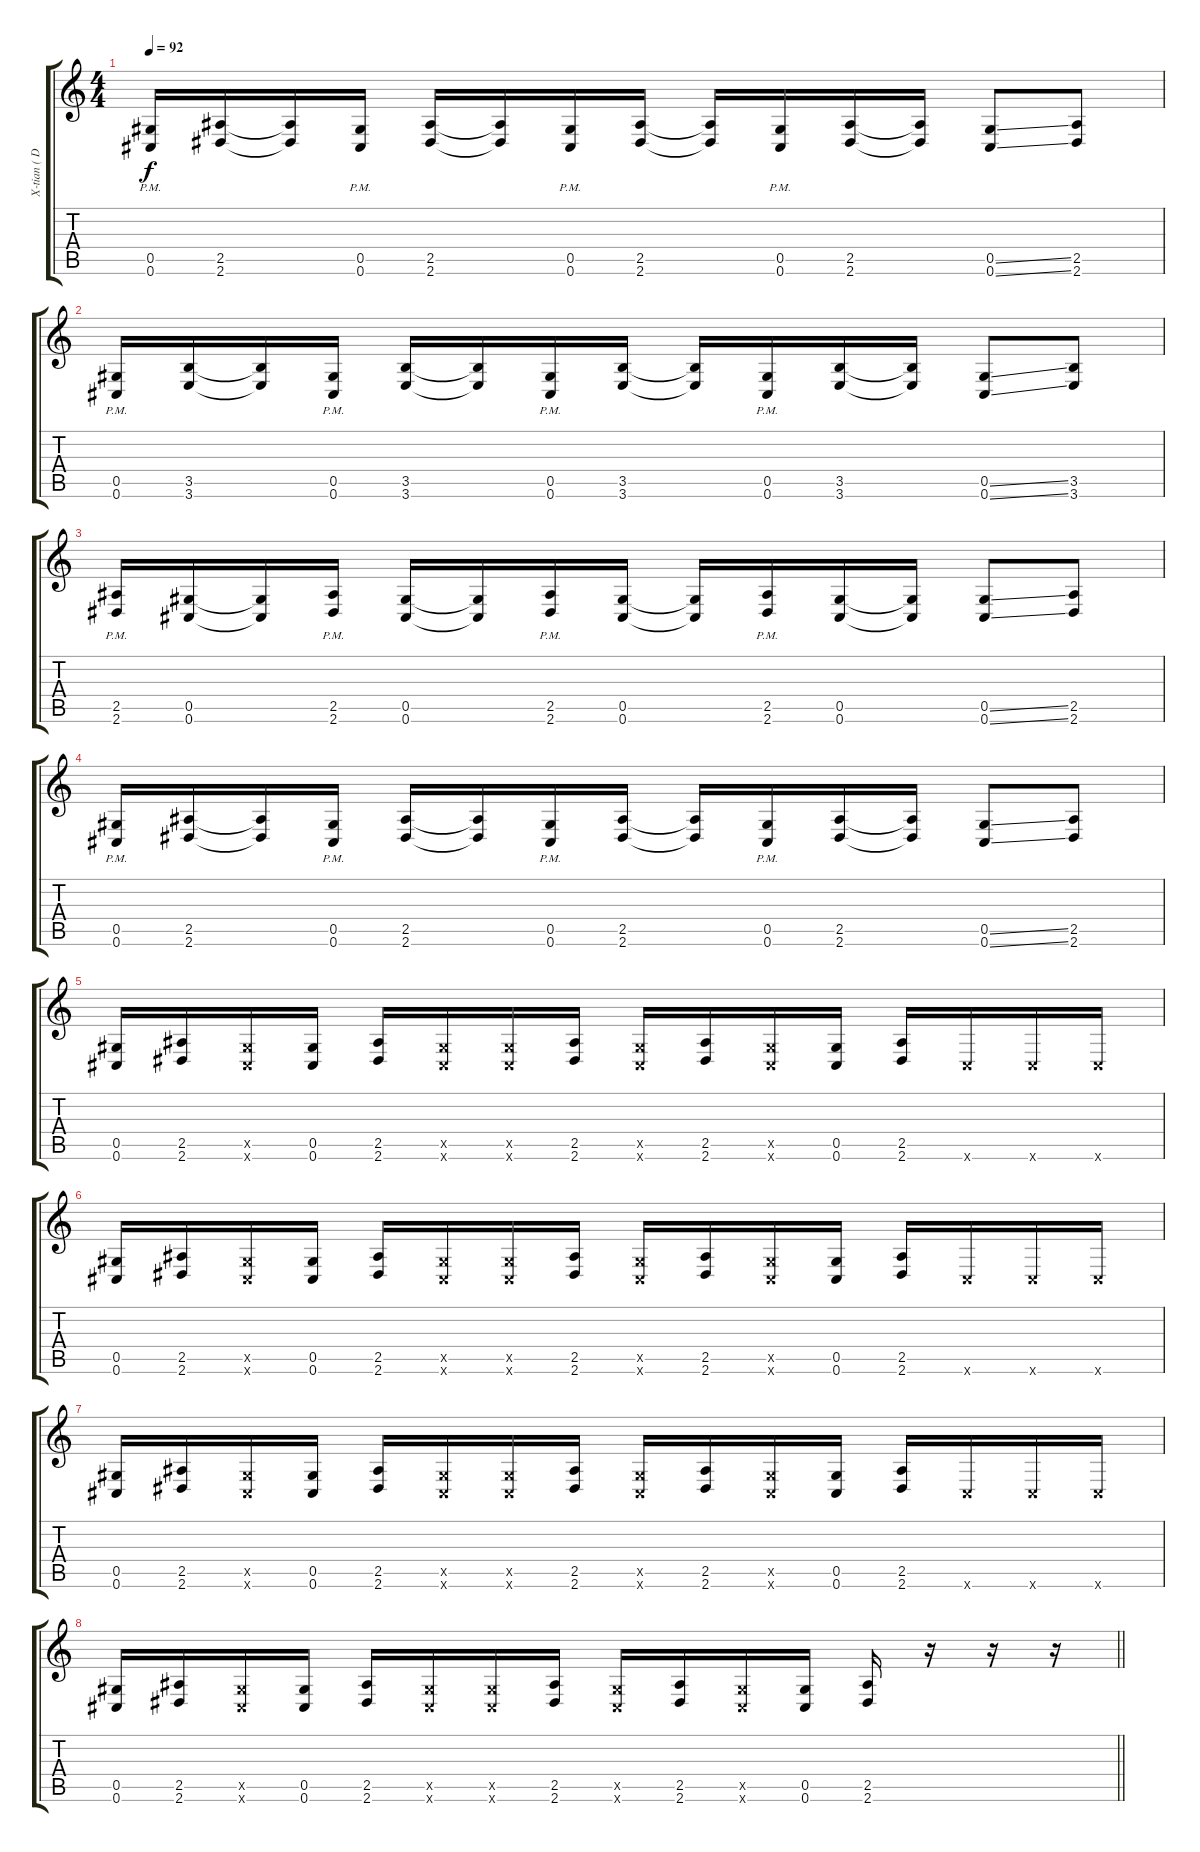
\track ("X-tian ( Distortion guitar )" "X-tian ( D") {instrument distortionguitar}
\staff {score tabs}
\tuning (Eb4 Bb3 Gb3 Db3 Ab2 Db2) {hide}
\ts (4 4)
\tempo 92
\clef g2
\ks c
(0.5{pm} 0.6{pm}).16{dy f} (2.5 2.6).16 (2.5{t} 2.6{t}).16 (0.5{pm} 0.6{pm}).16 (2.5 2.6).16 (2.5{t} 2.6{t}).16 (0.5{pm} 0.6{pm}).16 (2.5 2.6).16 (2.5{t} 2.6{t}).16 (0.5{pm} 0.6{pm}).16 (2.5 2.6).16 (2.5{t} 2.6{t}).16 (0.5{ss} 0.6{ss}).8 (2.5 2.6).8 |
(0.5{pm} 0.6{pm}).16 (3.5 3.6).16 (3.5{t} 3.6{t}).16 (0.5{pm} 0.6{pm}).16 (3.5 3.6).16 (3.5{t} 3.6{t}).16 (0.5{pm} 0.6{pm}).16 (3.5 3.6).16 (3.5{t} 3.6{t}).16 (0.5{pm} 0.6{pm}).16 (3.5 3.6).16 (3.5{t} 3.6{t}).16 (0.5{ss} 0.6{ss}).8 (3.5 3.6).8 |
(2.5{pm} 2.6{pm}).16 (0.5 0.6).16 (0.5{t} 0.6{t}).16 (2.5{pm} 2.6{pm}).16 (0.5 0.6).16 (0.5{t} 0.6{t}).16 (2.5{pm} 2.6{pm}).16 (0.5 0.6).16 (0.5{t} 0.6{t}).16 (2.5{pm} 2.6{pm}).16 (0.5 0.6).16 (0.5{t} 0.6{t}).16 (0.5{ss} 0.6{ss}).8 (2.5 2.6).8 |
(0.5{pm} 0.6{pm}).16 (2.5 2.6).16 (2.5{t} 2.6{t}).16 (0.5{pm} 0.6{pm}).16 (2.5 2.6).16 (2.5{t} 2.6{t}).16 (0.5{pm} 0.6{pm}).16 (2.5 2.6).16 (2.5{t} 2.6{t}).16 (0.5{pm} 0.6{pm}).16 (2.5 2.6).16 (2.5{t} 2.6{t}).16 (0.5{ss} 0.6{ss}).8 (2.5 2.6).8 |
(0.5 0.6).16 (2.5 2.6).16 (0.5{x} 0.6{x}).16 (0.5 0.6).16 (2.5 2.6).16 (0.5{x} 0.6{x}).16 (0.5{x} 0.6{x}).16 (2.5 2.6).16 (0.5{x} 0.6{x}).16 (2.5 2.6).16 (0.5{x} 0.6{x}).16 (0.5 0.6).16 (2.5 2.6).16 0.6{x}.16 0.6{x}.16 0.6{x}.16 |
(0.5 0.6).16 (2.5 2.6).16 (0.5{x} 0.6{x}).16 (0.5 0.6).16 (2.5 2.6).16 (0.5{x} 0.6{x}).16 (0.5{x} 0.6{x}).16 (2.5 2.6).16 (0.5{x} 0.6{x}).16 (2.5 2.6).16 (0.5{x} 0.6{x}).16 (0.5 0.6).16 (2.5 2.6).16 0.6{x}.16 0.6{x}.16 0.6{x}.16 |
(0.5 0.6).16 (2.5 2.6).16 (0.5{x} 0.6{x}).16 (0.5 0.6).16 (2.5 2.6).16 (0.5{x} 0.6{x}).16 (0.5{x} 0.6{x}).16 (2.5 2.6).16 (0.5{x} 0.6{x}).16 (2.5 2.6).16 (0.5{x} 0.6{x}).16 (0.5 0.6).16 (2.5 2.6).16 0.6{x}.16 0.6{x}.16 0.6{x}.16 |
\barLineRight lightlight
(0.5 0.6).16 (2.5 2.6).16 (0.5{x} 0.6{x}).16 (0.5 0.6).16 (2.5 2.6).16 (0.5{x} 0.6{x}).16 (0.5{x} 0.6{x}).16 (2.5 2.6).16 (0.5{x} 0.6{x}).16 (2.5 2.6).16 (0.5{x} 0.6{x}).16 (0.5 0.6).16 (2.5 2.6).16 r.16 r.16 r.16
